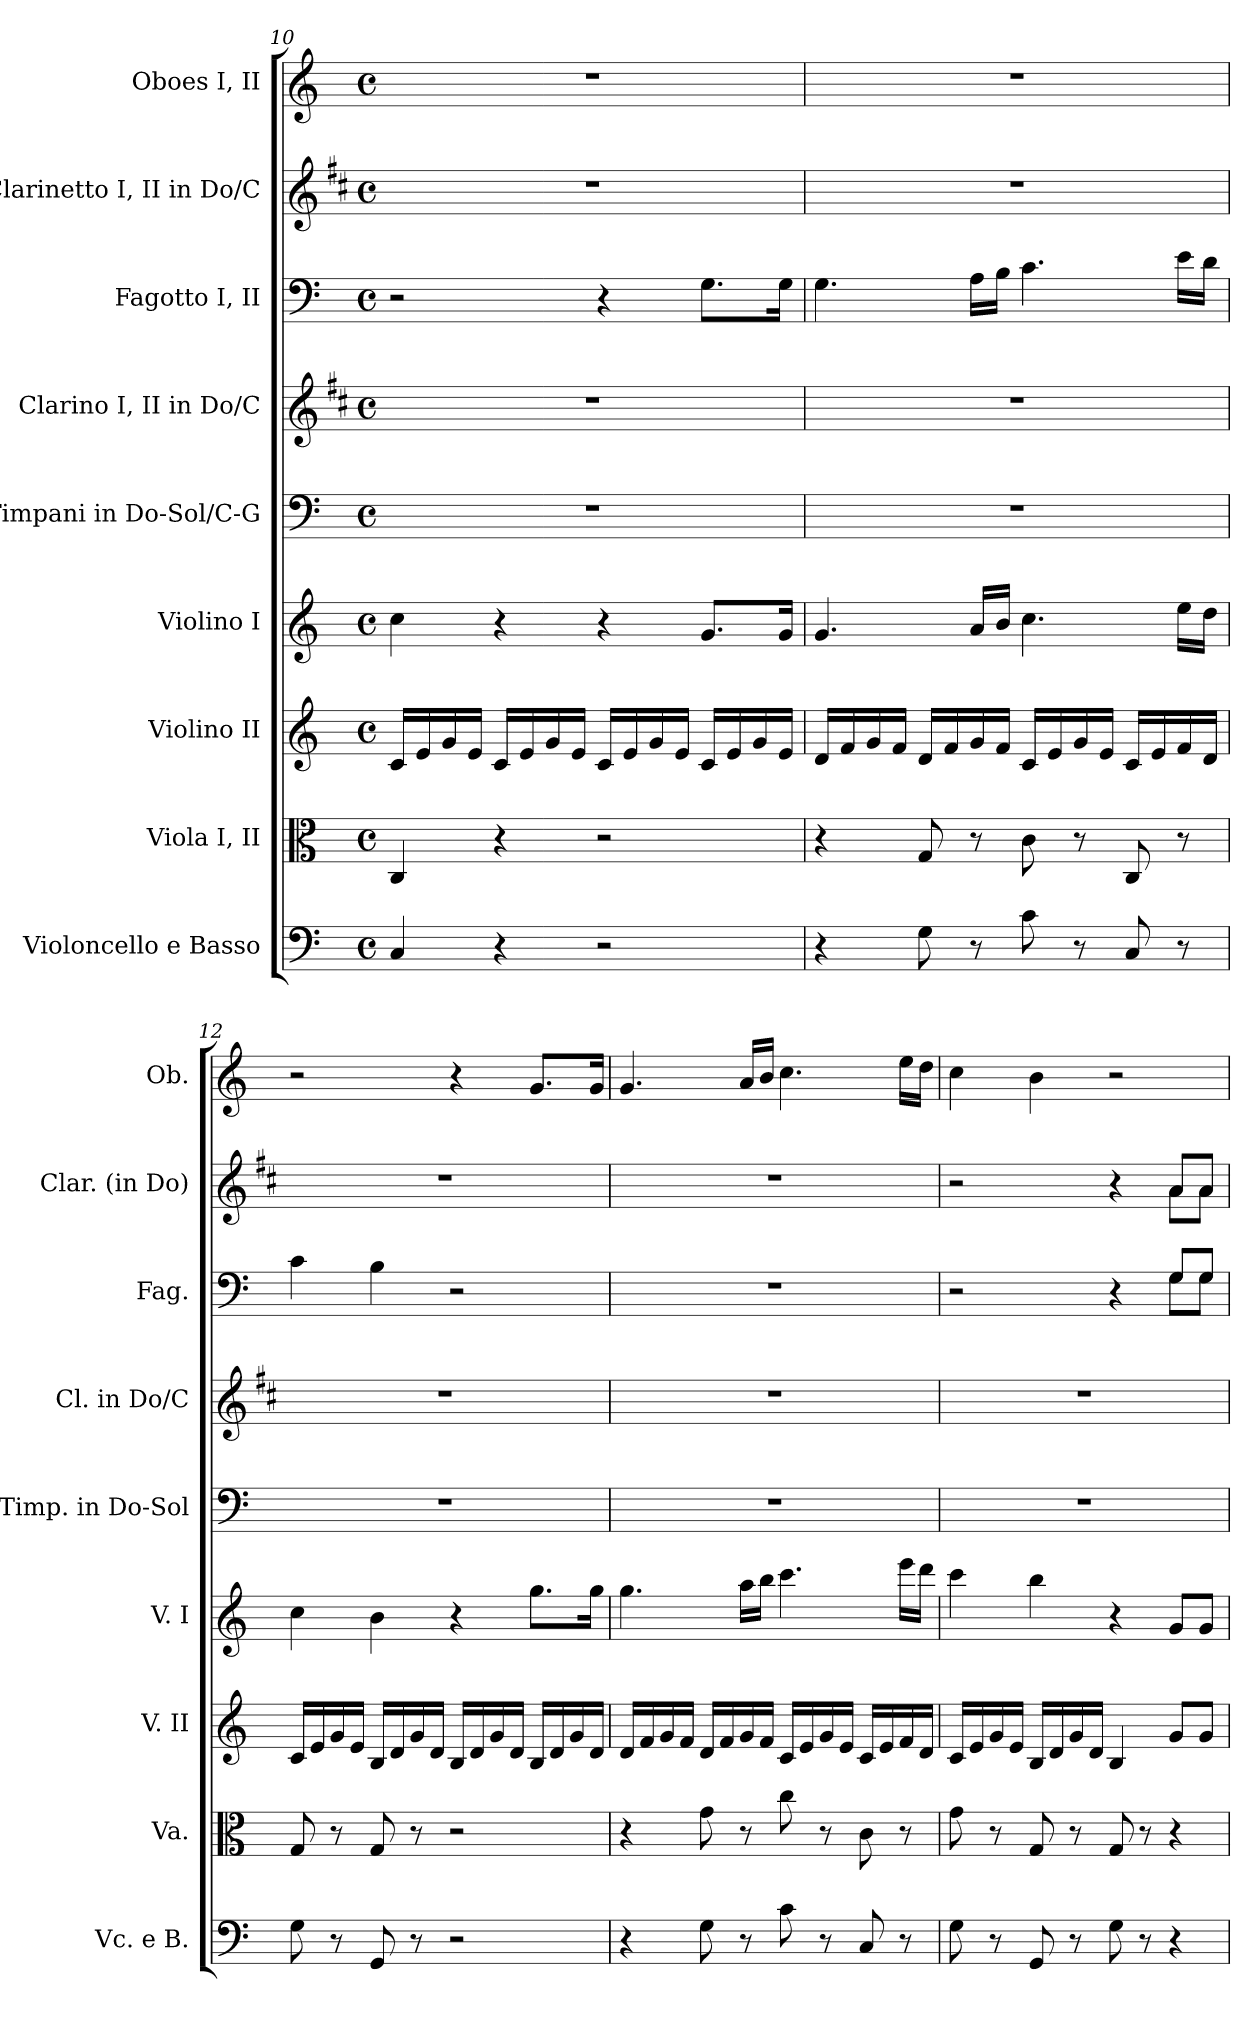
**kern	**kern	**kern	**kern	**kern	**kern	**kern	**kern	**kern
*part9	*part8	*part7	*part6	*part5	*part4	*part3	*part2	*part1
*staff9	*staff8	*staff7	*staff6	*staff5	*staff4	*staff3	*staff2	*staff1
*I"Violoncello e Basso	*I"Viola I, II	*I"Violino II	*I"Violino I	*I"Timpani in Do-Sol/C-G	*I"Clarino I, II in Do/C	*I"Fagotto I, II	*I"Clarinetto I, II in Do/C	*I"Oboes I, II
*I'Vc. e B.	*I'Va.	*I'V. II	*I'V. I	*I'Timp. in Do-Sol	*I'Cl. in Do/C	*I'Fag.	*I'Clar. (in Do)	*I'Ob.
*clefF4	*clefC3	*clefG2	*clefG2	*clefF4	*clefG2	*clefF4	*clefG2	*clefG2
*	*	*	*	*	*ITrd1c2	*	*ITrd1c2	*
*k[]	*k[]	*k[]	*k[]	*k[]	*k[]	*k[]	*k[]	*k[]
*M4/4	*M4/4	*M4/4	*M4/4	*M4/4	*M4/4	*M4/4	*M4/4	*M4/4
*met(c)	*met(c)	*met(c)	*met(c)	*met(c)	*met(c)	*met(c)	*met(c)	*met(c)
=10	=10	=10	=10	=10	=10	=10	=10	=10
4Ci/	4Ci/	16ci/LL	4cci\	1r	1r	2r	1r	1r
.	.	16ei/	.	.	.	.	.	.
.	.	16gi/	.	.	.	.	.	.
.	.	16ei/JJ	.	.	.	.	.	.
4r	4r	16ci/LL	4r	.	.	.	.	.
.	.	16ei/	.	.	.	.	.	.
.	.	16gi/	.	.	.	.	.	.
.	.	16ei/JJ	.	.	.	.	.	.
2r	2r	16ci/LL	4r	.	.	4r	.	.
.	.	16ei/	.	.	.	.	.	.
.	.	16gi/	.	.	.	.	.	.
.	.	16ei/JJ	.	.	.	.	.	.
.	.	16ci/LL	8.gi/L	.	.	8.Gi\L	.	.
.	.	16ei/	.	.	.	.	.	.
.	.	16gi/	.	.	.	.	.	.
.	.	16ei/JJ	16gi/Jk	.	.	16Gi\Jk	.	.
=11	=11	=11	=11	=11	=11	=11	=11	=11
4r	4r	16di/LL	4.gi/	1r	1r	4.Gi\	1r	1r
.	.	16fi/	.	.	.	.	.	.
.	.	16gi/	.	.	.	.	.	.
.	.	16fi/JJ	.	.	.	.	.	.
8Gi\	8Gi/	16di/LL	.	.	.	.	.	.
.	.	16fi/	.	.	.	.	.	.
8r	8r	16gi/	16a/LL	.	.	16A\LL	.	.
.	.	16fi/JJ	16bi/JJ	.	.	16Bi\JJ	.	.
8ci\	8ci\	16ci/LL	4.cci\	.	.	4.c\	.	.
.	.	16ei/	.	.	.	.	.	.
8r	8r	16gi/	.	.	.	.	.	.
.	.	16ei/JJ	.	.	.	.	.	.
8Ci/	8Ci/	16ci/LL	.	.	.	.	.	.
.	.	16ei/	.	.	.	.	.	.
8r	8r	16f/	16eei\LL	.	.	16e\LL	.	.
.	.	16d/JJ	16dd\JJ	.	.	16d\JJ	.	.
=12	=12	=12	=12	=12	=12	=12	=12	=12
8Gi\	8Gi/	16c/LL	4cc\	1r	1r	4c\	1r	2r
.	.	16e/	.	.	.	.	.	.
8r	8r	16gi/	.	.	.	.	.	.
.	.	16e/JJ	.	.	.	.	.	.
8GGi/	8Gi/	16Bi/LL	4bi\	.	.	4Bi\	.	.
.	.	16di/	.	.	.	.	.	.
8r	8r	16gi/	.	.	.	.	.	.
.	.	16di/JJ	.	.	.	.	.	.
2r	2r	16Bi/LL	4r	.	.	2r	.	4r
.	.	16di/	.	.	.	.	.	.
.	.	16gi/	.	.	.	.	.	.
.	.	16di/JJ	.	.	.	.	.	.
.	.	16Bi/LL	8.ggi\L	.	.	.	.	8.gi/L
.	.	16di/	.	.	.	.	.	.
.	.	16gi/	.	.	.	.	.	.
.	.	16di/JJ	16ggi\Jk	.	.	.	.	16gi/Jk
=13	=13	=13	=13	=13	=13	=13	=13	=13
4r	4r	16di/LL	4.ggi\	1r	1r	1r	1r	4.gi/
.	.	16fi/	.	.	.	.	.	.
.	.	16gi/	.	.	.	.	.	.
.	.	16fi/JJ	.	.	.	.	.	.
8Gi\	8gi\	16di/LL	.	.	.	.	.	.
.	.	16fi/	.	.	.	.	.	.
8r	8r	16gi/	16aa\LL	.	.	.	.	16a/LL
.	.	16fi/JJ	16bbi\JJ	.	.	.	.	16bi/JJ
8ci\	8cci\	16ci/LL	4.ccci\	.	.	.	.	4.cci\
.	.	16ei/	.	.	.	.	.	.
8r	8r	16gi/	.	.	.	.	.	.
.	.	16ei/JJ	.	.	.	.	.	.
8Ci/	8ci\	16ci/LL	.	.	.	.	.	.
.	.	16ei/	.	.	.	.	.	.
8r	8r	16f/	16eeei\LL	.	.	.	.	16eei\LL
.	.	16d/JJ	16ddd\JJ	.	.	.	.	16dd\JJ
=14	=14	=14	=14	=14	=14	=14	=14	=14
*	*	*	*	*	*	*^	*^	*
8Gi\	8gi\	16c/LL	4ccc\	1r	1r	2r	2ryy	2r	2ryy	4cc\
.	.	16e/	.	.	.	.	.	.	.	.
8r	8r	16gi/	.	.	.	.	.	.	.	.
.	.	16e/JJ	.	.	.	.	.	.	.	.
8GGi/	8Gi/	16Bi/LL	4bb\	.	.	.	.	.	.	4b\
.	.	16di/	.	.	.	.	.	.	.	.
8r	8r	16gi/	.	.	.	.	.	.	.	.
.	.	16di/JJ	.	.	.	.	.	.	.	.
8Gi\	8Gi/	4Bi/	4r	.	.	4r	4ryy	4r	4ryy	2r
8r	8r	.	.	.	.	.	.	.	.	.
4r	4r	8gi/L	8gi/L	.	.	8G/L	8G\L	8g/L	8g\L	.
.	.	8gi/J	8g/J	.	.	8G/J	8G\J	8g/J	8g\J	.
*	*	*	*	*	*	*v	*v	*	*	*
*	*	*	*	*	*	*	*v	*v	*
=	=	=	=	=	=	=	=	=
*-	*-	*-	*-	*-	*-	*-	*-	*-
